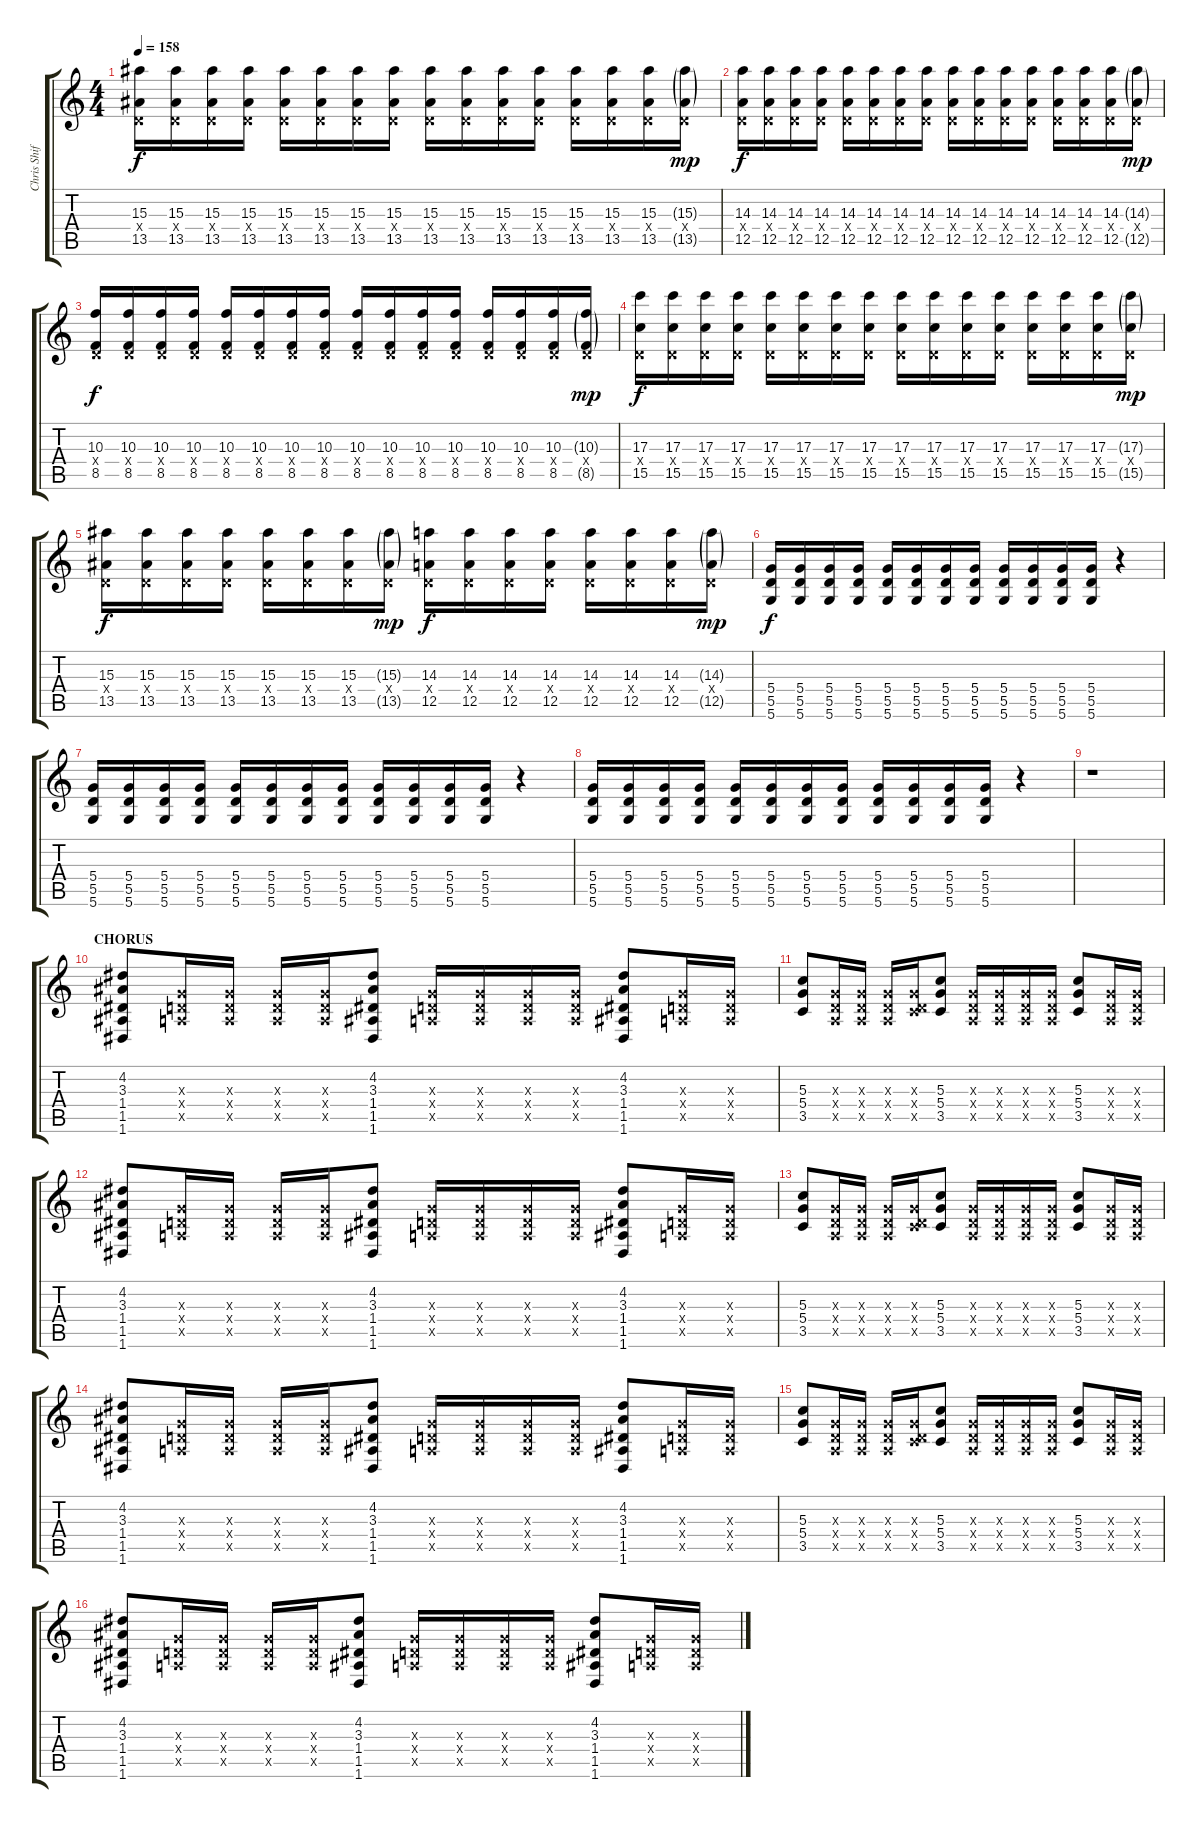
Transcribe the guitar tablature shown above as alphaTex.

\track ("Chris Shiflet (Guitar)" "Chris Shif") {instrument overdrivenguitar}
\staff {score tabs}
\tuning (E4 B3 G3 D3 A2 D2) {hide}
\ts (4 4)
\tempo 158
\clef g2
\ks c
(15.3 0.4{x} 13.5).16{dy f} (15.3 0.4{x} 13.5).16 (15.3 0.4{x} 13.5).16 (15.3 0.4{x} 13.5).16 (15.3 0.4{x} 13.5).16 (15.3 0.4{x} 13.5).16 (15.3 0.4{x} 13.5).16 (15.3 0.4{x} 13.5).16 (15.3 0.4{x} 13.5).16 (15.3 0.4{x} 13.5).16 (15.3 0.4{x} 13.5).16 (15.3 0.4{x} 13.5).16 (15.3 0.4{x} 13.5).16 (15.3 0.4{x} 13.5).16 (15.3 0.4{x} 13.5).16 (15.3{g} 0.4{x} 13.5{g}).16{dy mp} |
(14.3 0.4{x} 12.5).16{dy f} (14.3 0.4{x} 12.5).16 (14.3 0.4{x} 12.5).16 (14.3 0.4{x} 12.5).16 (14.3 0.4{x} 12.5).16 (14.3 0.4{x} 12.5).16 (14.3 0.4{x} 12.5).16 (14.3 0.4{x} 12.5).16 (14.3 0.4{x} 12.5).16 (14.3 0.4{x} 12.5).16 (14.3 0.4{x} 12.5).16 (14.3 0.4{x} 12.5).16 (14.3 0.4{x} 12.5).16 (14.3 0.4{x} 12.5).16 (14.3 0.4{x} 12.5).16 (14.3{g} 0.4{x} 12.5{g}).16{dy mp} |
(10.3 0.4{x} 8.5).16{dy f} (10.3 0.4{x} 8.5).16 (10.3 0.4{x} 8.5).16 (10.3 0.4{x} 8.5).16 (10.3 0.4{x} 8.5).16 (10.3 0.4{x} 8.5).16 (10.3 0.4{x} 8.5).16 (10.3 0.4{x} 8.5).16 (10.3 0.4{x} 8.5).16 (10.3 0.4{x} 8.5).16 (10.3 0.4{x} 8.5).16 (10.3 0.4{x} 8.5).16 (10.3 0.4{x} 8.5).16 (10.3 0.4{x} 8.5).16 (10.3 0.4{x} 8.5).16 (10.3{g} 0.4{x} 8.5{g}).16{dy mp} |
(17.3 0.4{x} 15.5).16{dy f} (17.3 0.4{x} 15.5).16 (17.3 0.4{x} 15.5).16 (17.3 0.4{x} 15.5).16 (17.3 0.4{x} 15.5).16 (17.3 0.4{x} 15.5).16 (17.3 0.4{x} 15.5).16 (17.3 0.4{x} 15.5).16 (17.3 0.4{x} 15.5).16 (17.3 0.4{x} 15.5).16 (17.3 0.4{x} 15.5).16 (17.3 0.4{x} 15.5).16 (17.3 0.4{x} 15.5).16 (17.3 0.4{x} 15.5).16 (17.3 0.4{x} 15.5).16 (17.3{g} 0.4{x} 15.5{g}).16{dy mp} |
(15.3 0.4{x} 13.5).16{dy f} (15.3 0.4{x} 13.5).16 (15.3 0.4{x} 13.5).16 (15.3 0.4{x} 13.5).16 (15.3 0.4{x} 13.5).16 (15.3 0.4{x} 13.5).16 (15.3 0.4{x} 13.5).16 (15.3{g} 0.4{x} 13.5{g}).16{dy mp} (14.3 0.4{x} 12.5).16{dy f} (14.3 0.4{x} 12.5).16 (14.3 0.4{x} 12.5).16 (14.3 0.4{x} 12.5).16 (14.3 0.4{x} 12.5).16 (14.3 0.4{x} 12.5).16 (14.3 0.4{x} 12.5).16 (14.3{g} 0.4{x} 12.5{g}).16{dy mp} |
(5.4 5.5 5.6).16{dy f} (5.4 5.5 5.6).16 (5.4 5.5 5.6).16 (5.4 5.5 5.6).16 (5.4 5.5 5.6).16 (5.4 5.5 5.6).16 (5.4 5.5 5.6).16 (5.4 5.5 5.6).16 (5.4 5.5 5.6).16 (5.4 5.5 5.6).16 (5.4 5.5 5.6).16 (5.4 5.5 5.6).16 r.4 |
(5.4 5.5 5.6).16 (5.4 5.5 5.6).16 (5.4 5.5 5.6).16 (5.4 5.5 5.6).16 (5.4 5.5 5.6).16 (5.4 5.5 5.6).16 (5.4 5.5 5.6).16 (5.4 5.5 5.6).16 (5.4 5.5 5.6).16 (5.4 5.5 5.6).16 (5.4 5.5 5.6).16 (5.4 5.5 5.6).16 r.4 |
(5.4 5.5 5.6).16 (5.4 5.5 5.6).16 (5.4 5.5 5.6).16 (5.4 5.5 5.6).16 (5.4 5.5 5.6).16 (5.4 5.5 5.6).16 (5.4 5.5 5.6).16 (5.4 5.5 5.6).16 (5.4 5.5 5.6).16 (5.4 5.5 5.6).16 (5.4 5.5 5.6).16 (5.4 5.5 5.6).16 r.4 |
r.1 |
\section ("" "CHORUS")
(4.2 3.3 1.4 1.5 1.6).8 (0.3{x} 0.4{x} 0.5{x}).16 (0.3{x} 0.4{x} 0.5{x}).16 (0.3{x} 0.4{x} 0.5{x}).16 (0.3{x} 0.4{x} 0.5{x}).16 (4.2 3.3 1.4 1.5 1.6).8 (0.3{x} 0.4{x} 0.5{x}).16 (0.3{x} 0.4{x} 0.5{x}).16 (0.3{x} 0.4{x} 0.5{x}).16 (0.3{x} 0.4{x} 0.5{x}).16 (4.2 3.3 1.4 1.5 1.6).8 (0.3{x} 0.4{x} 0.5{x}).16 (0.3{x} 0.4{x} 0.5{x}).16 |
(5.3 5.4 3.5).8 (0.3{x} 0.4{x} 0.5{x}).16 (0.3{x} 0.4{x} 0.5{x}).16 (0.3{x} 0.4{x} 0.5{x}).16 (0.3{x} 0.4{x} 3.5{x}).16 (5.3 5.4 3.5).8 (0.3{x} 0.4{x} 0.5{x}).16 (0.3{x} 0.4{x} 0.5{x}).16 (0.3{x} 0.4{x} 0.5{x}).16 (0.3{x} 0.4{x} 0.5{x}).16 (5.3 5.4 3.5).8 (0.3{x} 0.4{x} 0.5{x}).16 (0.3{x} 0.4{x} 0.5{x}).16 |
(4.2 3.3 1.4 1.5 1.6).8 (0.3{x} 0.4{x} 0.5{x}).16 (0.3{x} 0.4{x} 0.5{x}).16 (0.3{x} 0.4{x} 0.5{x}).16 (0.3{x} 0.4{x} 0.5{x}).16 (4.2 3.3 1.4 1.5 1.6).8 (0.3{x} 0.4{x} 0.5{x}).16 (0.3{x} 0.4{x} 0.5{x}).16 (0.3{x} 0.4{x} 0.5{x}).16 (0.3{x} 0.4{x} 0.5{x}).16 (4.2 3.3 1.4 1.5 1.6).8 (0.3{x} 0.4{x} 0.5{x}).16 (0.3{x} 0.4{x} 0.5{x}).16 |
(5.3 5.4 3.5).8 (0.3{x} 0.4{x} 0.5{x}).16 (0.3{x} 0.4{x} 0.5{x}).16 (0.3{x} 0.4{x} 0.5{x}).16 (0.3{x} 0.4{x} 3.5{x}).16 (5.3 5.4 3.5).8 (0.3{x} 0.4{x} 0.5{x}).16 (0.3{x} 0.4{x} 0.5{x}).16 (0.3{x} 0.4{x} 0.5{x}).16 (0.3{x} 0.4{x} 0.5{x}).16 (5.3 5.4 3.5).8 (0.3{x} 0.4{x} 0.5{x}).16 (0.3{x} 0.4{x} 0.5{x}).16 |
(4.2 3.3 1.4 1.5 1.6).8 (0.3{x} 0.4{x} 0.5{x}).16 (0.3{x} 0.4{x} 0.5{x}).16 (0.3{x} 0.4{x} 0.5{x}).16 (0.3{x} 0.4{x} 0.5{x}).16 (4.2 3.3 1.4 1.5 1.6).8 (0.3{x} 0.4{x} 0.5{x}).16 (0.3{x} 0.4{x} 0.5{x}).16 (0.3{x} 0.4{x} 0.5{x}).16 (0.3{x} 0.4{x} 0.5{x}).16 (4.2 3.3 1.4 1.5 1.6).8 (0.3{x} 0.4{x} 0.5{x}).16 (0.3{x} 0.4{x} 0.5{x}).16 |
(5.3 5.4 3.5).8 (0.3{x} 0.4{x} 0.5{x}).16 (0.3{x} 0.4{x} 0.5{x}).16 (0.3{x} 0.4{x} 0.5{x}).16 (0.3{x} 0.4{x} 3.5{x}).16 (5.3 5.4 3.5).8 (0.3{x} 0.4{x} 0.5{x}).16 (0.3{x} 0.4{x} 0.5{x}).16 (0.3{x} 0.4{x} 0.5{x}).16 (0.3{x} 0.4{x} 0.5{x}).16 (5.3 5.4 3.5).8 (0.3{x} 0.4{x} 0.5{x}).16 (0.3{x} 0.4{x} 0.5{x}).16 |
(4.2 3.3 1.4 1.5 1.6).8 (0.3{x} 0.4{x} 0.5{x}).16 (0.3{x} 0.4{x} 0.5{x}).16 (0.3{x} 0.4{x} 0.5{x}).16 (0.3{x} 0.4{x} 0.5{x}).16 (4.2 3.3 1.4 1.5 1.6).8 (0.3{x} 0.4{x} 0.5{x}).16 (0.3{x} 0.4{x} 0.5{x}).16 (0.3{x} 0.4{x} 0.5{x}).16 (0.3{x} 0.4{x} 0.5{x}).16 (4.2 3.3 1.4 1.5 1.6).8 (0.3{x} 0.4{x} 0.5{x}).16 (0.3{x} 0.4{x} 0.5{x}).16
